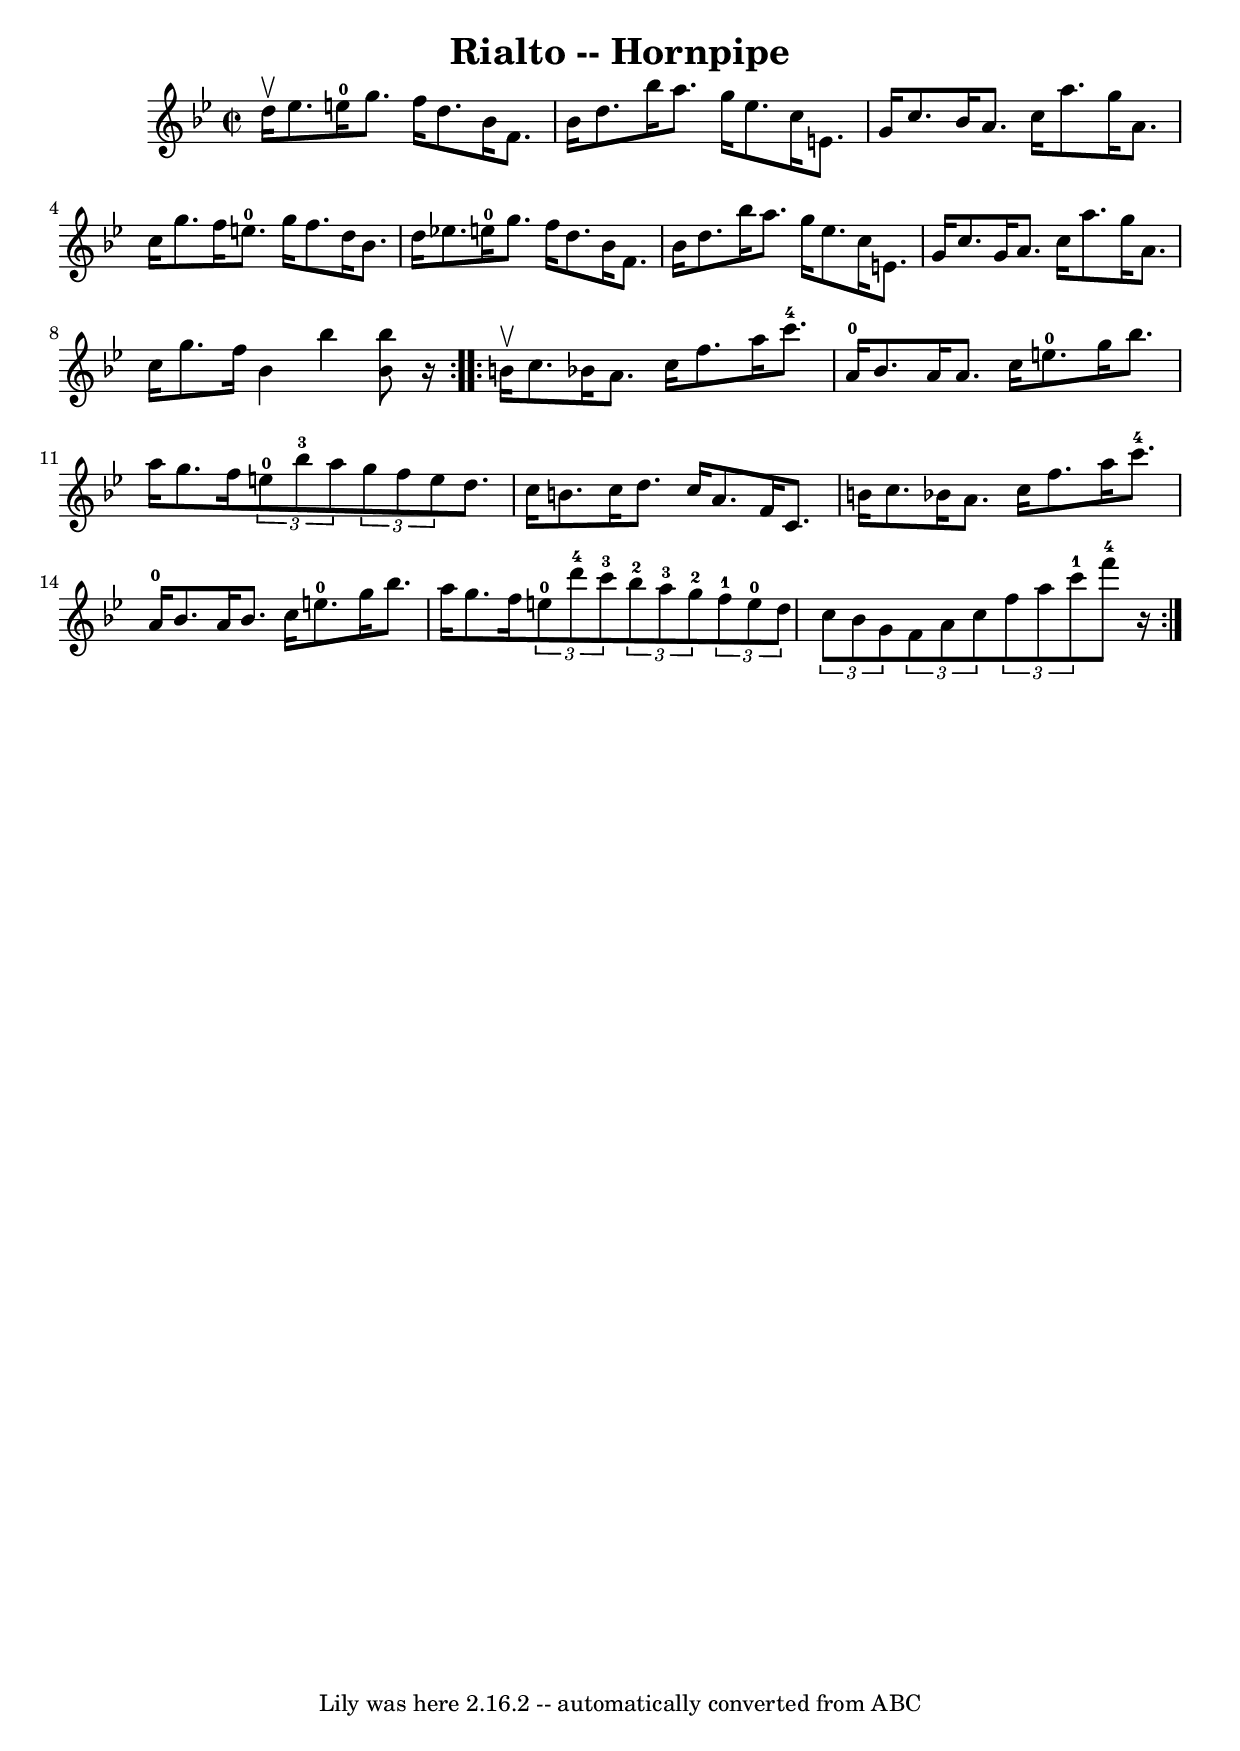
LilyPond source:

\version "2.7.40"
\include "Mammoth.ily"
\header {
	%% book = "Cole's 1000 Fiddle Tunes"
	crossRefNumber = "1"
	footnotes = ""
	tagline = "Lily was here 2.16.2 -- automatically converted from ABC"
	title = "Rialto -- Hornpipe"
}
voicedefault =  {
\set Score.defaultBarType = "empty"

\repeat volta 2 {
\override Staff.TimeSignature #'style = #'C
 \time 2/2 \key bes \major d''16^\upbow ees''8. e''16-0 |
   
g''8. f''16 d''8. bes'16 f'8. bes'16 d''8. bes''16  
|
 a''8. g''16 ees''8. c''16 e'8. g'16 c''8.    
bes'16  |
 a'8. c''16 a''8. g''16 a'8. c''16 g''8.  
 f''16  |
 e''8.-0 g''16 f''8. d''16 bes'8. d''16    
ees''!8. e''16-0 |
 g''8. f''16 d''8. bes'16 f'8.   
 bes'16 d''8. bes''16  |
 a''8. g''16 ees''8. c''16    
e'8. g'16 c''8. g'16  |
 a'8. c''16 a''8. g''16    
a'8. c''16 g''8. f''16  |
 bes'4 bes''4  << bes''8    
bes'8   >> r16 }     \repeat volta 2 { b'16^\upbow c''8. bes'!16  
|
 a'8. c''16 f''8. a''16 c'''8.-4 a'16-0   
bes'8. a'16  |
 a'8. c''16 e''8.-0 g''16 bes''8.    
a''16 g''8. f''16  |
     \times 2/3 { e''8-0 bes''8-3  
 a''8  }   \times 2/3 { g''8 f''8 e''8  } d''8. c''16 b'8.    
c''16  |
 d''8. c''16 a'8. f'16 c'8. b'16 c''8.    
bes'!16  |
 a'8. c''16 f''8. a''16 c'''8.-4 a'16 
-0 bes'8. a'16  |
 bes'8. c''16 e''8.-0 g''16    
bes''8. a''16 g''8. f''16  |
     \times 2/3 { e''8-0   
d'''8-4 c'''8-3 }   \times 2/3 { bes''8-2 a''8-3 g''8 
-2 }   \times 2/3 { f''8-1 e''8-0 d''8  }   \times 2/3 { c''8 
 bes'8 g'8  } |
     \times 2/3 { f'8 a'8 c''8  }   
\times 2/3 { f''8 a''8 c'''8-1 } f'''8-4   r16 }   
}

\score{
    <<

	\context Staff="default"
	{
	    \voicedefault 
	}

    >>
	\layout {
	}
	\midi {}
}
